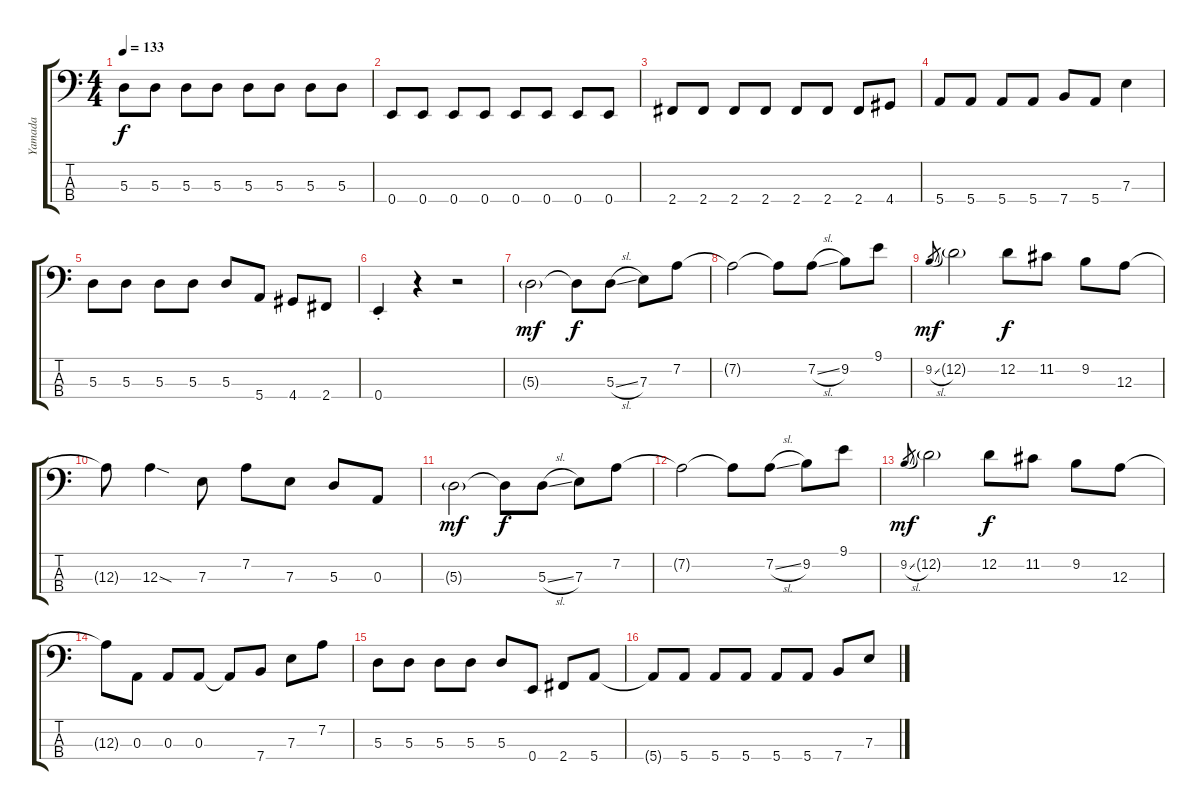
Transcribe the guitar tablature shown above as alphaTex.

\track ("Yamada" "Yamada") {instrument electricbasspick}
\staff {score tabs}
\tuning (G2 D2 A1 E1) {hide}
\ts (4 4)
\tempo 133
\clef f4
\ks c
5.3.8{dy f} 5.3.8 5.3.8 5.3.8 5.3.8 5.3.8 5.3.8 5.3.8 |
0.4.8 0.4.8 0.4.8 0.4.8 0.4.8 0.4.8 0.4.8 0.4.8 |
2.4.8 2.4.8 2.4.8 2.4.8 2.4.8 2.4.8 2.4.8 4.4.8 |
5.4.8 5.4.8 5.4.8 5.4.8 7.4.8 5.4.8 7.3.4 |
5.3.8 5.3.8 5.3.8 5.3.8 5.3.8 5.4.8 4.4.8 2.4.8 |
0.4{st}.4 r.4 r.2 |
5.3{g}.2{dy mf} 5.3{t}.8{dy f} 5.3{sl}.8 7.3.8 7.2.8 |
7.2{t}.2 7.2{t}.8 7.2{sl}.8 9.2.8 9.1.8 |
9.2{sl}.8{gr dy mf} 12.2{g}.2 12.2.8{dy f} 11.2.8 9.2.8 12.3.8 |
12.3{t}.8 12.3{sod}.4 7.3.8 7.2.8 7.3.8 5.3.8 0.3.8 |
5.3{g}.2{dy mf} 5.3{t}.8{dy f} 5.3{sl}.8 7.3.8 7.2.8 |
7.2{t}.2 7.2{t}.8 7.2{sl}.8 9.2.8 9.1.8 |
9.2{sl}.8{gr dy mf} 12.2{g}.2 12.2.8{dy f} 11.2.8 9.2.8 12.3.8 |
12.3{t}.8 0.3.8 0.3.8 0.3.8 0.3{t}.8 7.4.8 7.3.8 7.2.8 |
5.3.8 5.3.8 5.3.8 5.3.8 5.3.8 0.4.8 2.4.8 5.4.8 |
5.4{t}.8 5.4.8 5.4.8 5.4.8 5.4.8 5.4.8 7.4.8 7.3.8
